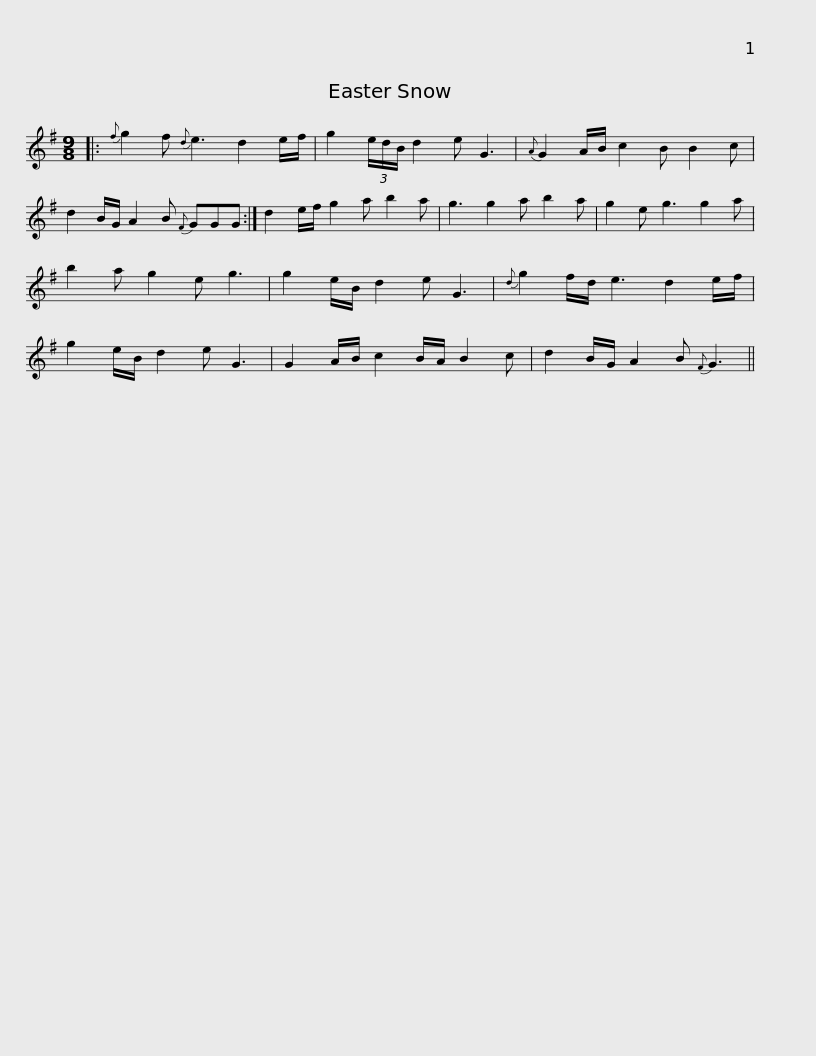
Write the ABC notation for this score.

X:1
L:1/8
M:9/8
I:linebreak $
K:G
V:1 treble
V:1
|:{f} g2 f{d} e3 d2 e/f/ | g2 (3e/d/B/ d2 e G3 |{A} G2 A/B/ c2 B B2 c | d2 B/G/ A2 B{F} GGG :| d2 e/f/ g2 a b2 a |$ %5
 g3 g2 a b2 a | g2 e g3 g2 a | b2 a g2 e g3 | g2 e/B/ d2 e G3 |{d} g2 f/d/ e3 d2 e/f/ | %10
 g2 e/B/ d2 e G3 |$ G2 A/B/ c2 B/A/ B2 c | d2 B/G/ A2 B{F} G3 || %13
